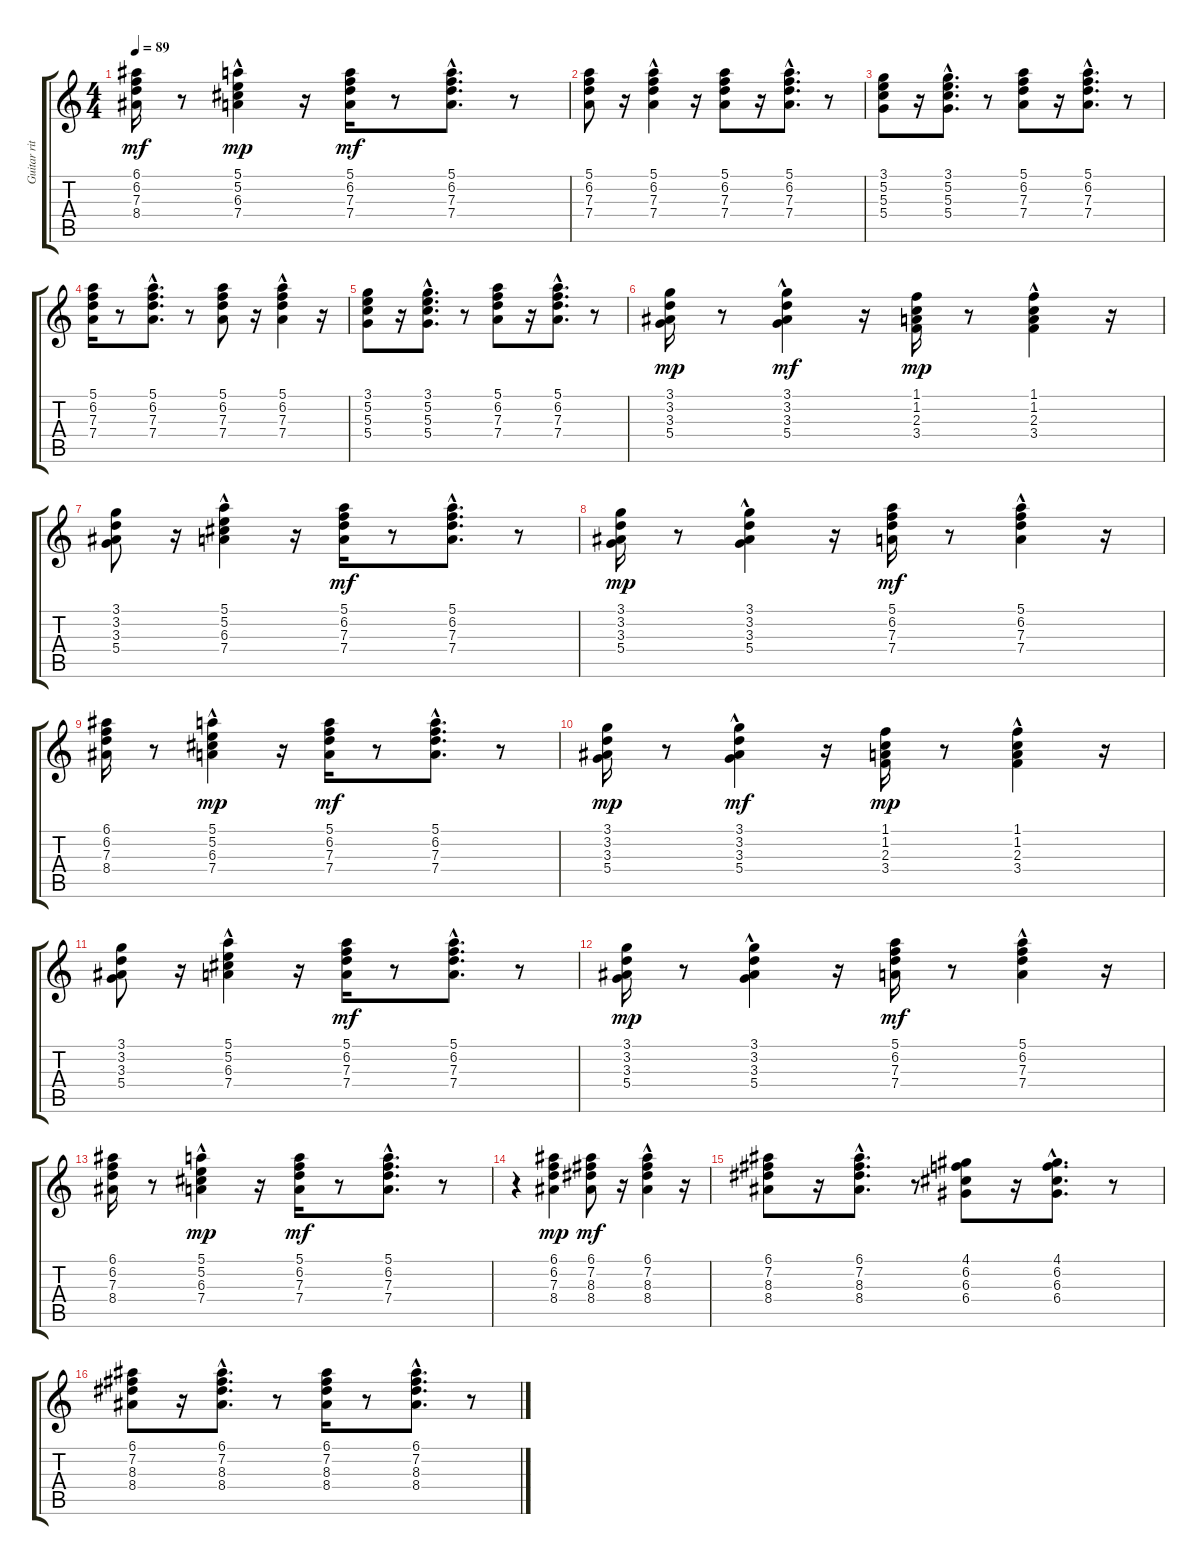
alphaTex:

\track ("Guitar ritmo" "Guitar rit") {instrument acousticguitarsteel}
\staff {score tabs}
\tuning (E4 B3 G3 D3 A2 E2) {hide}
\ts (4 4)
\tempo 89
\clef g2
\ks c
(6.1 6.2 7.3 8.4).16{dy mf} r.8 (5.1{hac} 5.2{hac} 6.3{hac} 7.4).4{dy mp} r.16 (5.1 6.2 7.3 7.4).16{dy mf} r.8 (5.1{hac} 6.2{hac} 7.3{hac} 7.4{hac}).8{d} r.8 |
(5.1 6.2 7.3 7.4).8 r.16 (5.1{hac} 6.2 7.3 7.4).4 r.16 (5.1 6.2 7.3 7.4).8 r.16 (5.1{hac} 6.2{hac} 7.3{hac} 7.4{hac}).8{d} r.8 |
(3.1 5.2 5.3 5.4).8 r.16 (3.1{hac} 5.2{hac} 5.3{hac} 5.4{hac}).8{d} r.8 (5.1 6.2 7.3 7.4).8 r.16 (5.1{hac} 6.2{hac} 7.3{hac} 7.4{hac}).8{d} r.8 |
(5.1 6.2 7.3 7.4).16 r.8 (5.1{hac} 6.2{hac} 7.3{hac} 7.4{hac}).8{d} r.8 (5.1 6.2 7.3 7.4).8 r.16 (5.1{hac} 6.2{hac} 7.3{hac} 7.4).4 r.16 |
(3.1 5.2 5.3 5.4).8 r.16 (3.1{hac} 5.2{hac} 5.3{hac} 5.4{hac}).8{d} r.8 (5.1 6.2 7.3 7.4).8 r.16 (5.1{hac} 6.2{hac} 7.3{hac} 7.4{hac}).8{d} r.8 |
(3.1 3.2 3.3 5.4).16{dy mp} r.8 (3.1 3.2{hac} 3.3{hac} 5.4).4{dy mf} r.16 (1.1 1.2 2.3 3.4).16{dy mp} r.8 (1.1 1.2{hac} 2.3{hac} 3.4).4 r.16 |
(3.1 3.2 3.3 5.4).8 r.16 (5.1{hac} 5.2{hac} 6.3{hac} 7.4).4 r.16 (5.1 6.2 7.3 7.4).16{dy mf} r.8 (5.1{hac} 6.2{hac} 7.3{hac} 7.4{hac}).8{d} r.8 |
(3.1 3.2 3.3 5.4).16{dy mp} r.8 (3.1 3.2{hac} 3.3{hac} 5.4).4 r.16 (5.1 6.2 7.3 7.4).16{dy mf} r.8 (5.1{hac} 6.2{hac} 7.3{hac} 7.4).4 r.16 |
(6.1 6.2 7.3 8.4).16 r.8 (5.1{hac} 5.2{hac} 6.3{hac} 7.4).4{dy mp} r.16 (5.1 6.2 7.3 7.4).16{dy mf} r.8 (5.1{hac} 6.2{hac} 7.3{hac} 7.4{hac}).8{d} r.8 |
(3.1 3.2 3.3 5.4).16{dy mp} r.8 (3.1 3.2{hac} 3.3{hac} 5.4).4{dy mf} r.16 (1.1 1.2 2.3 3.4).16{dy mp} r.8 (1.1 1.2{hac} 2.3{hac} 3.4).4 r.16 |
(3.1 3.2 3.3 5.4).8 r.16 (5.1{hac} 5.2{hac} 6.3{hac} 7.4).4 r.16 (5.1 6.2 7.3 7.4).16{dy mf} r.8 (5.1{hac} 6.2{hac} 7.3{hac} 7.4{hac}).8{d} r.8 |
(3.1 3.2 3.3 5.4).16{dy mp} r.8 (3.1 3.2{hac} 3.3{hac} 5.4).4 r.16 (5.1 6.2 7.3 7.4).16{dy mf} r.8 (5.1{hac} 6.2{hac} 7.3{hac} 7.4).4 r.16 |
(6.1 6.2 7.3 8.4).16 r.8 (5.1{hac} 5.2{hac} 6.3{hac} 7.4).4{dy mp} r.16 (5.1 6.2 7.3 7.4).16{dy mf} r.8 (5.1{hac} 6.2{hac} 7.3{hac} 7.4{hac}).8{d} r.8 |
r.4 (6.1 6.2 7.3 8.4).4{dy mp} (6.1 7.2 8.3 8.4).8{dy mf} r.16 (6.1{hac} 7.2 8.3 8.4).4 r.16 |
(6.1 7.2 8.3 8.4).8 r.16 (6.1{hac} 7.2{hac} 8.3{hac} 8.4{hac}).8{d} r.8 (4.1 6.2 6.3 6.4).8 r.16 (4.1{hac} 6.2{hac} 6.3{hac} 6.4{hac}).8{d} r.8 |
(6.1 7.2 8.3 8.4).8 r.16 (6.1{hac} 7.2{hac} 8.3{hac} 8.4{hac}).8{d} r.8 (6.1 7.2 8.3 8.4).16 r.8 (6.1{hac} 7.2{hac} 8.3{hac} 8.4{hac}).8{d} r.8
